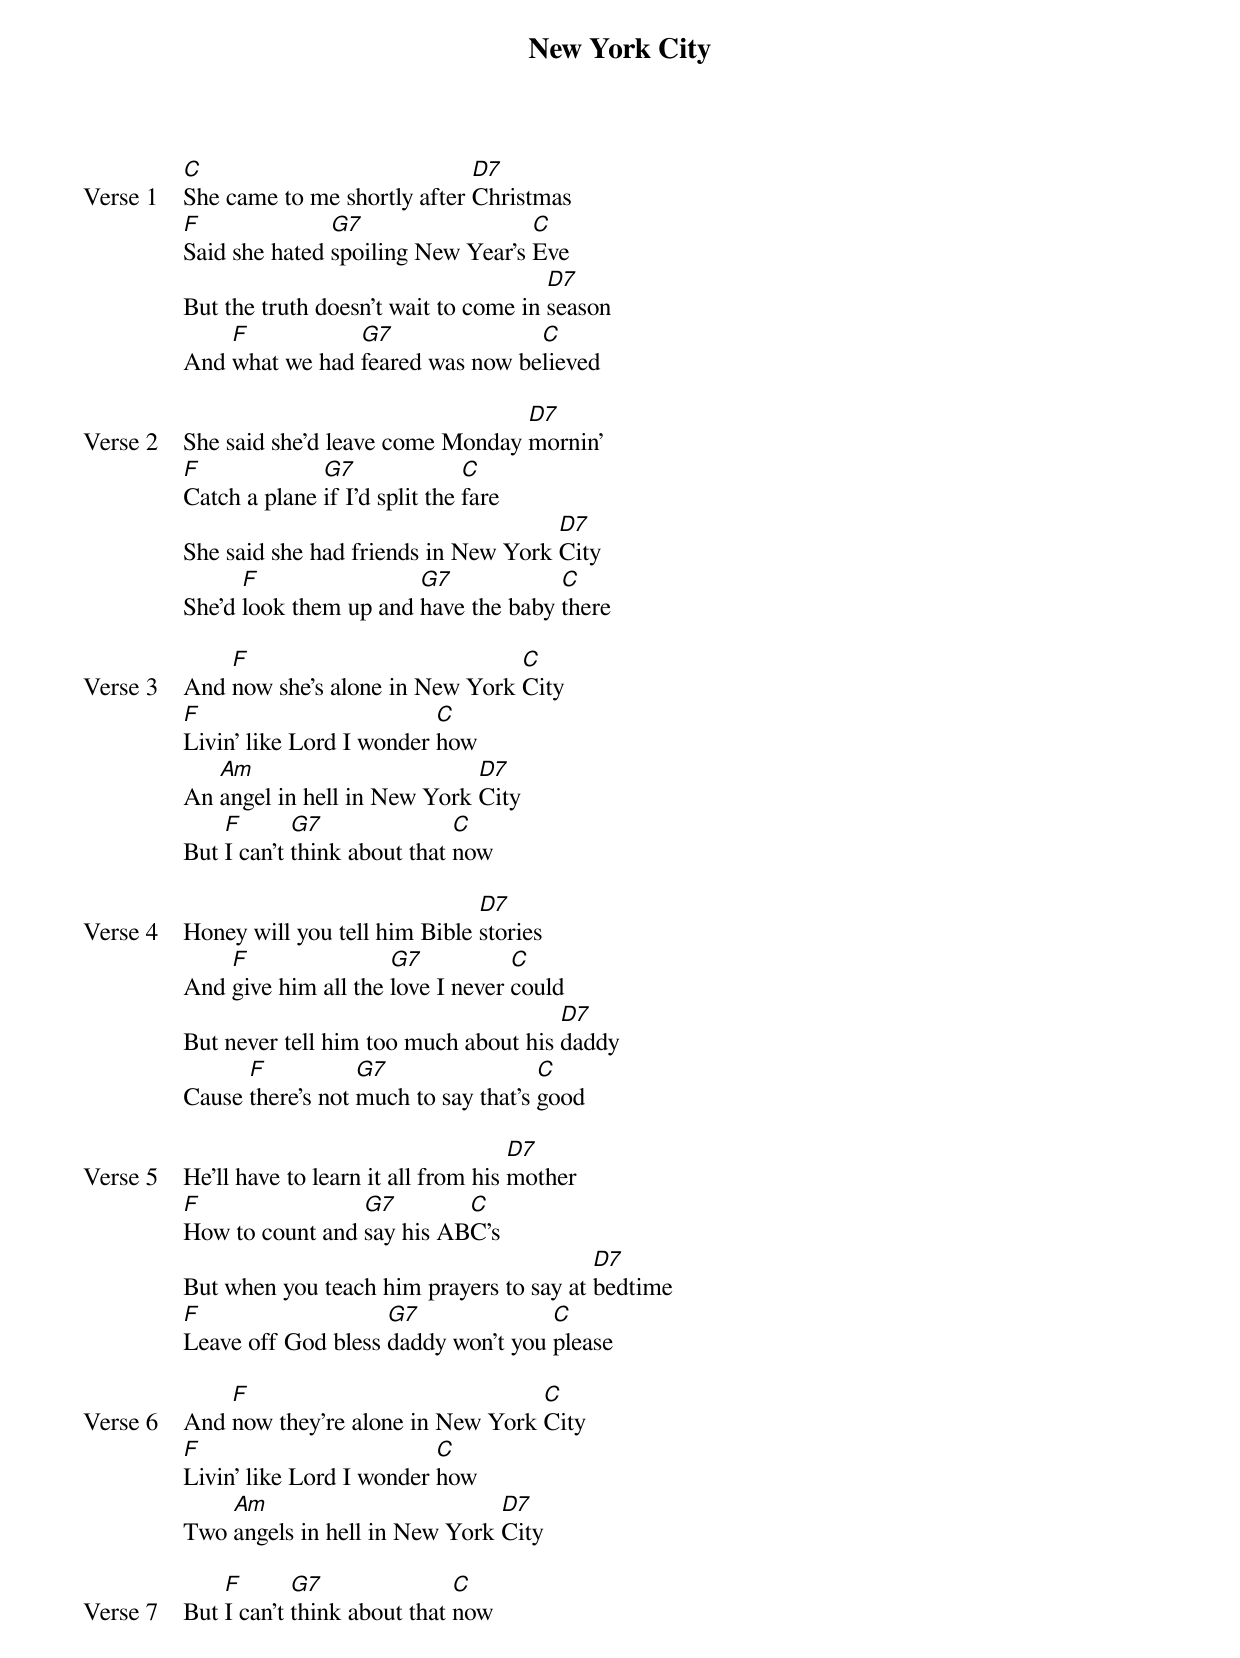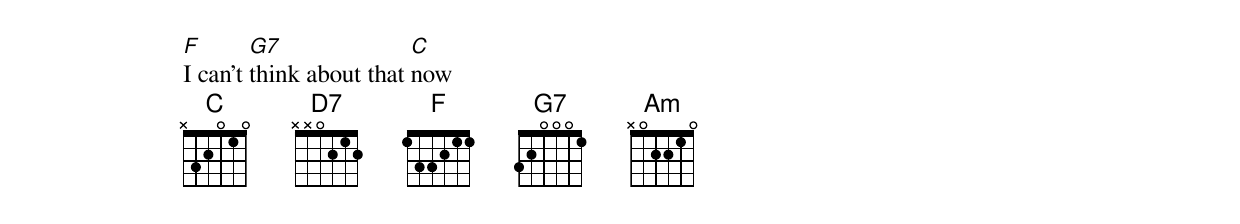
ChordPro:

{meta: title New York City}
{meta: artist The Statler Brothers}
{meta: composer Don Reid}

{start_of_verse: Verse 1}
[C]She came to me shortly after [D7]Christmas
[F]Said she hated [G7]spoiling New Year's [C]Eve
But the truth doesn't wait to come in [D7]season
And [F]what we had [G7]feared was now be[C]lieved
{end_of_verse}

{start_of_verse: Verse 2}
She said she'd leave come Monday [D7]mornin'
[F]Catch a plane [G7]if I'd split the [C]fare
She said she had friends in New York [D7]City
She'd [F]look them up and [G7]have the baby [C]there
{end_of_verse}

{start_of_verse: Verse 3}
And [F]now she's alone in New York [C]City
[F]Livin' like Lord I wonder [C]how
An [Am]angel in hell in New York [D7]City
But [F]I can't [G7]think about that [C]now
{end_of_verse}

{start_of_verse: Verse 4}
Honey will you tell him Bible [D7]stories
And [F]give him all the [G7]love I never [C]could
But never tell him too much about his [D7]daddy
Cause [F]there's not [G7]much to say that's [C]good
{end_of_verse}

{start_of_verse: Verse 5}
He'll have to learn it all from his [D7]mother
[F]How to count and [G7]say his AB[C]C's
But when you teach him prayers to say at [D7]bedtime
[F]Leave off God bless [G7]daddy won't you [C]please
{end_of_verse}

{start_of_verse: Verse 6}
And [F]now they're alone in New York [C]City
[F]Livin' like Lord I wonder [C]how
Two [Am]angels in hell in New York [D7]City
{end_of_verse}

{start_of_verse: Verse 7}
But [F]I can't [G7]think about that [C]now
[F]I can't [G7]think about that [C]now
{end_of_verse}
